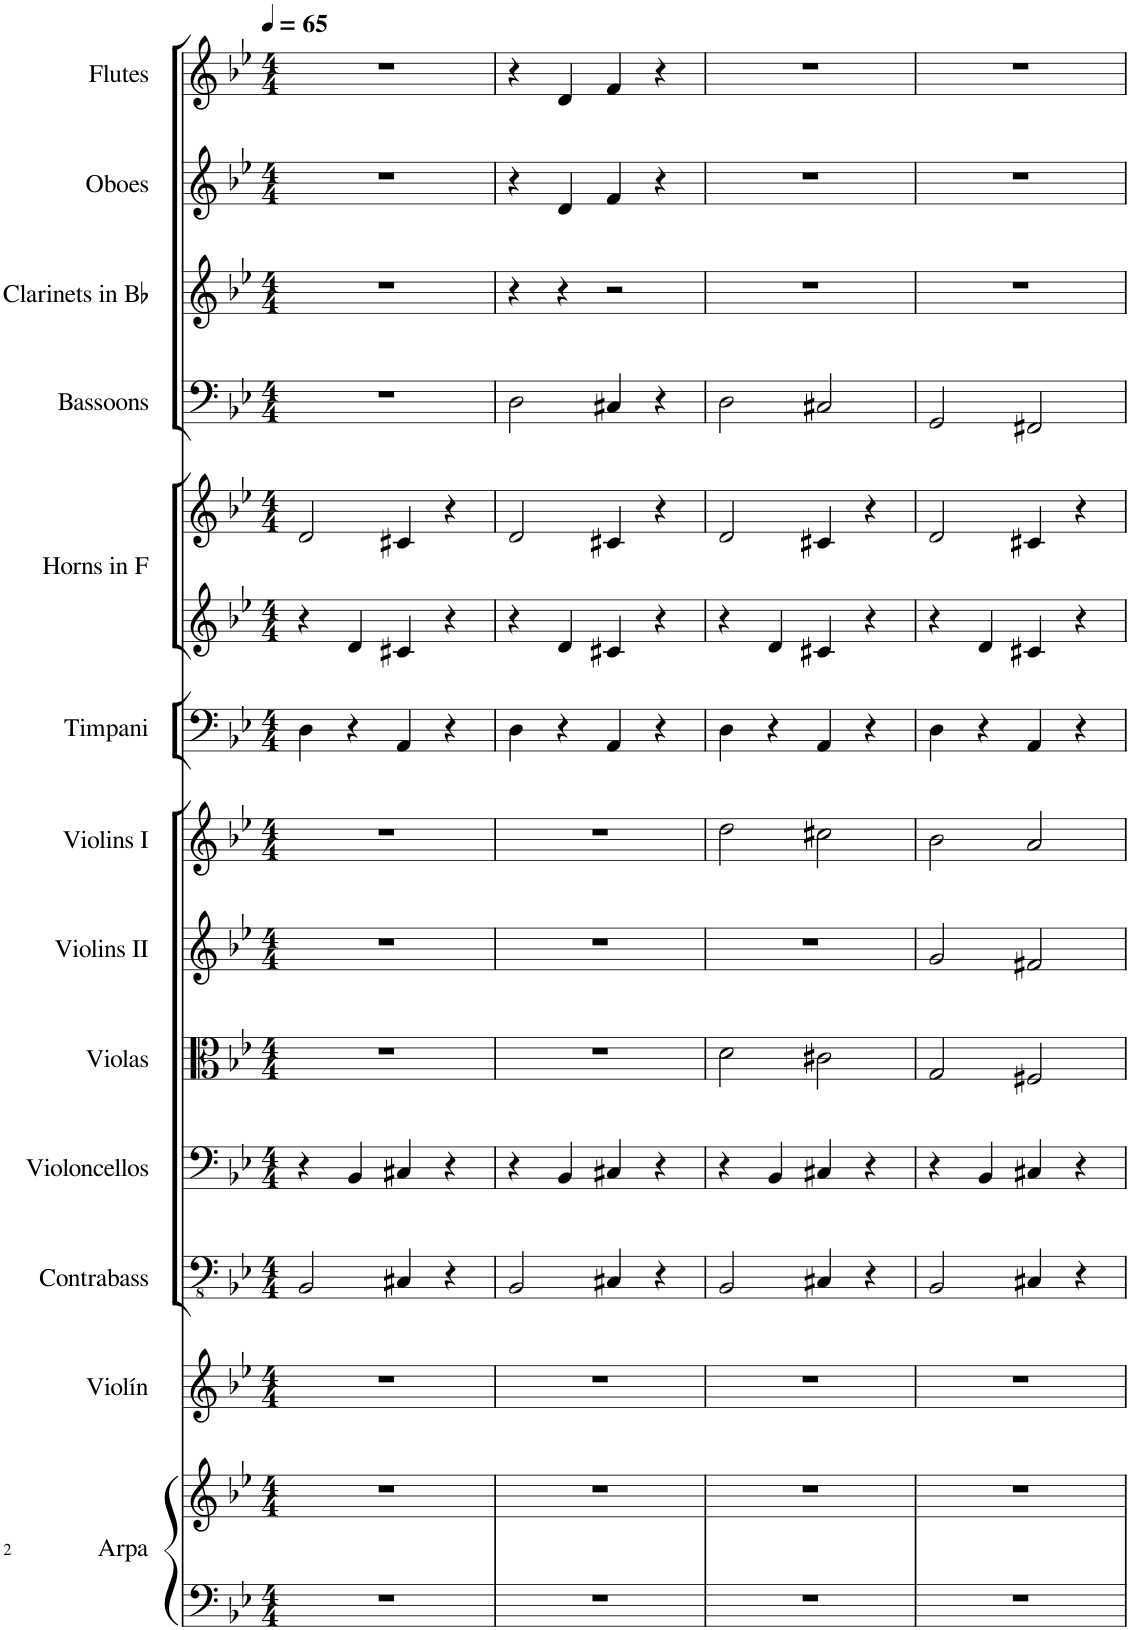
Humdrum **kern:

**kern	**kern	**kern	**kern	**kern	**kern	**kern	**kern	**kern	**kern	**kern	**kern	**kern	**kern	**kern
*part13	*part13	*part12	*part11	*part10	*part9	*part8	*part7	*part6	*part5	*part5	*part4	*part3	*part2	*part1
*staff15	*staff14	*staff13	*staff12	*staff11	*staff10	*staff9	*staff8	*staff7	*staff6	*staff5	*staff4	*staff3	*staff2	*staff1
*I"Arpa	*	*I"Violín	*I"Contrabass	*I"Violoncellos	*I"Violas	*I"Violins II	*I"Violins I	*I"Timpani	*I"Horns in F	*	*I"Bassoons	*I"Clarinets in Bb	*I"Oboes	*I"Flutes
*I'Arp.	*	*I'Vln.	*I'Cb.	*I'Vlcs.	*I'Vlas.	*I'Vlns.	*I'Vlns.	*I'Timp.	*	*	*I'Bsn.	*	*I'Ob.	*I'Fl.
*clefF4	*clefG2	*clefG2	*clefFv4	*clefF4	*clefC3	*clefG2	*clefG2	*clefF4	*clefG2	*clefG2	*clefF4	*clefG2	*clefG2	*clefG2
*	*	*	*ITrd7c12	*	*	*	*	*	*ITrd4c7	*ITrd4c7	*	*ITrd1c2	*	*
*k[b-e-]	*k[b-e-]	*k[b-e-]	*k[b-e-]	*k[b-e-]	*k[b-e-]	*k[b-e-]	*k[b-e-]	*k[b-e-]	*k[b-e-]	*k[b-e-]	*k[b-e-]	*k[b-e-]	*k[b-e-]	*k[b-e-]
*M4/4	*M4/4	*M4/4	*M4/4	*M4/4	*M4/4	*M4/4	*M4/4	*M4/4	*M4/4	*M4/4	*M4/4	*M4/4	*M4/4	*M4/4
*MM65	*MM65	*MM65	*MM65	*MM65	*MM65	*MM65	*MM65	*MM65	*MM65	*MM65	*MM65	*MM65	*MM65	*MM65
=1	=1	=1	=1	=1	=1	=1	=1	=1	=1	=1	=1	=1	=1	=1
1r	1r	1r	2BBB-/	4r	1r	1r	1r	4D\	4r	2d/	1r	1r	1r	1r
.	.	.	.	4BB-/	.	.	.	4r	4d/	.	.	.	.	.
.	.	.	4CC#X/	4C#X/	.	.	.	4AA/	4c#X/	4c#X/	.	.	.	.
.	.	.	4r	4r	.	.	.	4r	4r	4r	.	.	.	.
=2	=2	=2	=2	=2	=2	=2	=2	=2	=2	=2	=2	=2	=2	=2
1r	1r	1r	2BBB-/	4r	1r	1r	1r	4D\	4r	2d/	2D\	4r	4r	4r
.	.	.	.	4BB-/	.	.	.	4r	4d/	.	.	4r	4d/	4d/
.	.	.	4CC#X/	4C#X/	.	.	.	4AA/	4c#X/	4c#X/	4C#X/	2r	4f/	4f/
.	.	.	4r	4r	.	.	.	4r	4r	4r	4r	.	4r	4r
=3	=3	=3	=3	=3	=3	=3	=3	=3	=3	=3	=3	=3	=3	=3
1r	1r	1r	2BBB-/	4r	2d\	1r	2dd\	4D\	4r	2d/	2D\	1r	1r	1r
.	.	.	.	4BB-/	.	.	.	4r	4d/	.	.	.	.	.
.	.	.	4CC#X/	4C#X/	2c#X\	.	2cc#X\	4AA/	4c#X/	4c#X/	2C#X/	.	.	.
.	.	.	4r	4r	.	.	.	4r	4r	4r	.	.	.	.
=4	=4	=4	=4	=4	=4	=4	=4	=4	=4	=4	=4	=4	=4	=4
1r	1r	1r	2BBB-/	4r	2G/	2g/	2b-\	4D\	4r	2d/	2GG/	1r	1r	1r
.	.	.	.	4BB-/	.	.	.	4r	4d/	.	.	.	.	.
.	.	.	4CC#X/	4C#X/	2F#X/	2f#X/	2a/	4AA/	4c#X/	4c#X/	2FF#X/	.	.	.
.	.	.	4r	4r	.	.	.	4r	4r	4r	.	.	.	.
=	=	=	=	=	=	=	=	=	=	=	=	=	=	=
*-	*-	*-	*-	*-	*-	*-	*-	*-	*-	*-	*-	*-	*-	*-
